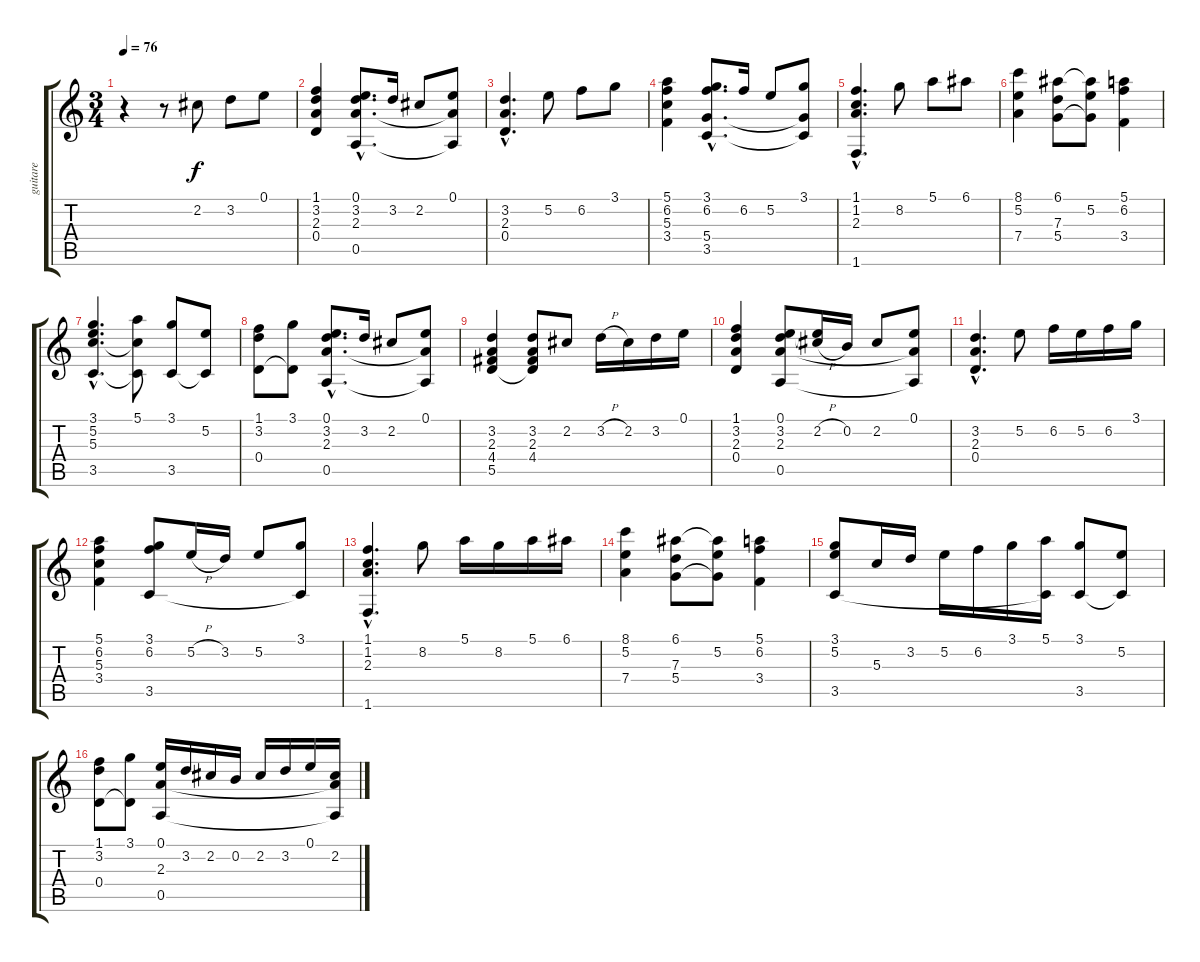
\track ("guitare" "guitare") {instrument acousticguitarnylon}
\staff {score tabs}
\tuning (E4 B3 G3 D3 A2 E2) {hide}
\ts (3 4)
\tempo 76
\clef g2
\ks c
r.4{dy f instrument acousticguitarnylon} r.8 2.2.8 3.2.8 0.1.8 |
(1.1 3.2 2.3 0.4).4 (0.1{hac} 3.2{hac} 2.3{hac} 0.5{hac}).8{d} 3.2.16 2.2.8 (0.1 2.3{t} 0.5{t}).8 |
(3.2{hac} 2.3{hac} 0.4{hac}).4{d} 5.2.8 6.2.8 3.1.8 |
(5.1 6.2 5.3 3.4).4 (3.1{hac} 6.2{hac} 5.4{hac} 3.5{hac}).8{d} 6.2.16 5.2.8 (3.1 5.4{t} 3.5{t}).8 |
(1.1{hac} 1.2{hac} 2.3{hac} 1.6{hac}).4{d} 8.2.8 5.1.8 6.1.8 |
(8.1 5.2 7.4).4 (6.1 7.3 5.4).8 (6.1{t} 5.2 5.4{t}).8 (5.1 6.2 3.4).4 |
(3.1{hac} 5.2{hac} 5.3{hac} 3.5{hac}).4{d} (5.1 5.3{t} 3.5{t}).8 (3.1 3.5).8 (5.2 3.5{t}).8 |
(1.1 3.2 0.4).8 (3.1 0.4{t}).8 (0.1{hac} 3.2{hac} 2.3{hac} 0.5{hac}).8{d} 3.2.16 2.2.8 (0.1 2.3{t} 0.5{t}).8 |
(3.2 2.3 4.4 5.5).4 (3.2 2.3 4.4 5.5{t}).8 2.2.8 3.2{h}.16 2.2.16 3.2.16 0.1.16 |
(1.1 3.2 2.3 0.4).4 (0.1 3.2 2.3 0.5).8 (0.1{t} 2.2{h}).16 0.2.16 2.2.8 (0.1 2.3{t} 0.5{t}).8 |
(3.2{hac} 2.3{hac} 0.4{hac}).4{d} 5.2.8 6.2.16 5.2.16 6.2.16 3.1.16 |
(5.1 6.2 5.3 3.4).4 (3.1 6.2 3.5).8 5.2{h}.16 3.2.16 5.2.8 (3.1 3.5{t}).8 |
(1.1{hac} 1.2{hac} 2.3{hac} 1.6{hac}).4{d} 8.2.8 5.1.16 8.2.16 5.1.16 6.1.16 |
(8.1 5.2 7.4).4 (6.1 7.3 5.4).8 (6.1{t} 5.2 5.4{t}).8 (5.1 6.2 3.4).4 |
(3.1 5.2 3.5).8 5.3.16 3.2.16 5.2.16 6.2.16 3.1.16 (5.1 3.5{t}).16 (3.1 3.5).8 (5.2 3.5{t}).8 |
(1.1 3.2 0.4).8 (3.1 0.4{t}).8 (0.1 2.3 0.5).16 3.2.16 2.2.16 0.2.16 2.2.16 3.2.16 0.1.16 (2.2 2.3{t} 0.5{t}).16
